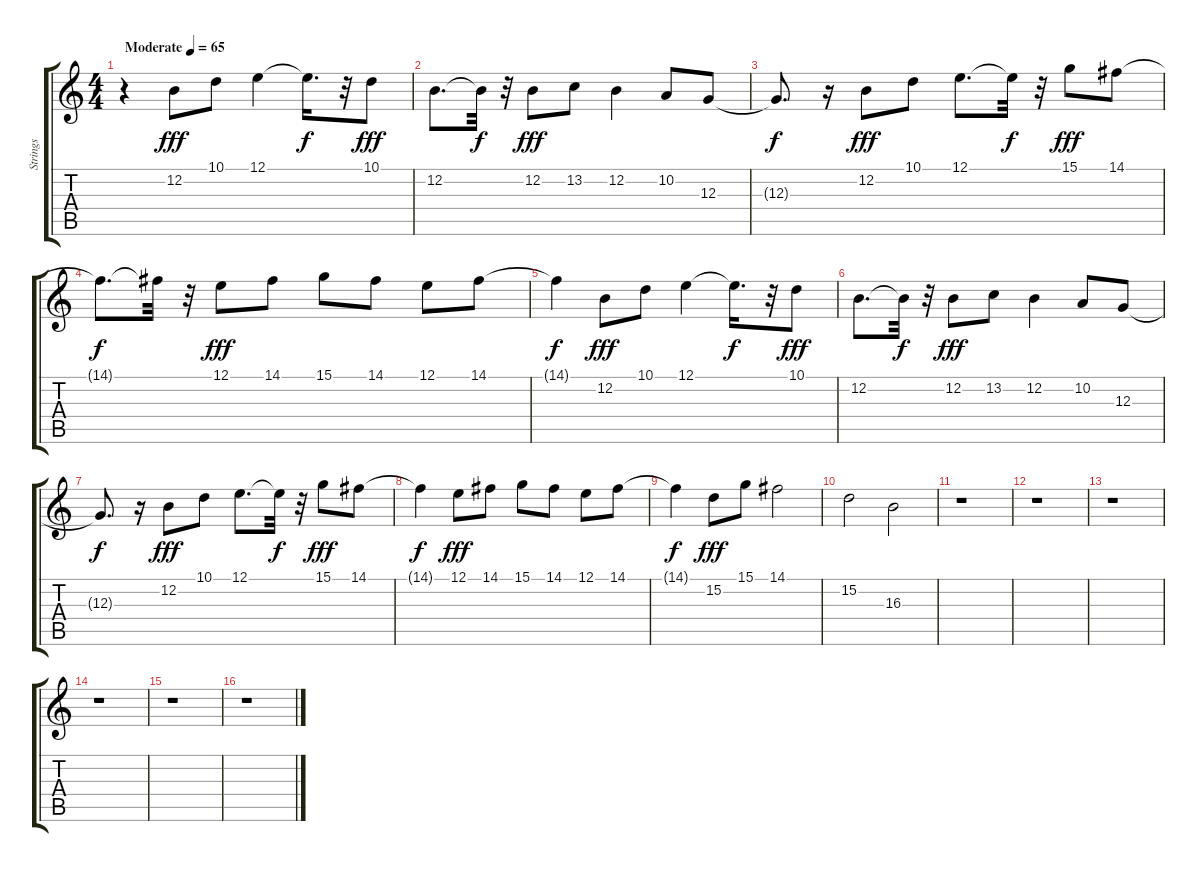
\track ("Strings" "Strings") {instrument violin}
\staff {score tabs}
\tuning (E4 B3 G3 D3 A2 E2) {hide}
\ts (4 4)
\tempo (65 "Moderate")
\clef g2
\ks c
r.4{dy fff instrument violin} 12.2.8 10.1.8 12.1.4 12.1{t}.16{d dy f} r.32 10.1.8{dy fff} |
12.2.8{d} 12.2{t}.32{dy f} r.32 12.2.8{dy fff} 13.2.8 12.2.4 10.2.8 12.3.8 |
12.3{t}.8{d dy f} r.16 12.2.8{dy fff} 10.1.8 12.1.8{d} 12.1{t}.32{dy f} r.32 15.1.8{dy fff} 14.1.8 |
14.1{t}.8{d dy f} 14.1{t}.32 r.32 12.1.8{dy fff} 14.1.8 15.1.8 14.1.8 12.1.8 14.1.8 |
14.1{t}.4{dy f} 12.2.8{dy fff} 10.1.8 12.1.4 12.1{t}.16{d dy f} r.32 10.1.8{dy fff} |
12.2.8{d} 12.2{t}.32{dy f} r.32 12.2.8{dy fff} 13.2.8 12.2.4 10.2.8 12.3.8 |
12.3{t}.8{d dy f} r.16 12.2.8{dy fff} 10.1.8 12.1.8{d} 12.1{t}.32{dy f} r.32 15.1.8{dy fff} 14.1.8 |
14.1{t}.4{dy f} 12.1.8{dy fff} 14.1.8 15.1.8 14.1.8 12.1.8 14.1.8 |
14.1{t}.4{dy f} 15.2.8{dy fff} 15.1.8 14.1.2 |
15.2.2 16.3.2 |
r.1 |
r.1 |
r.1 |
r.1 |
r.1 |
r.1
